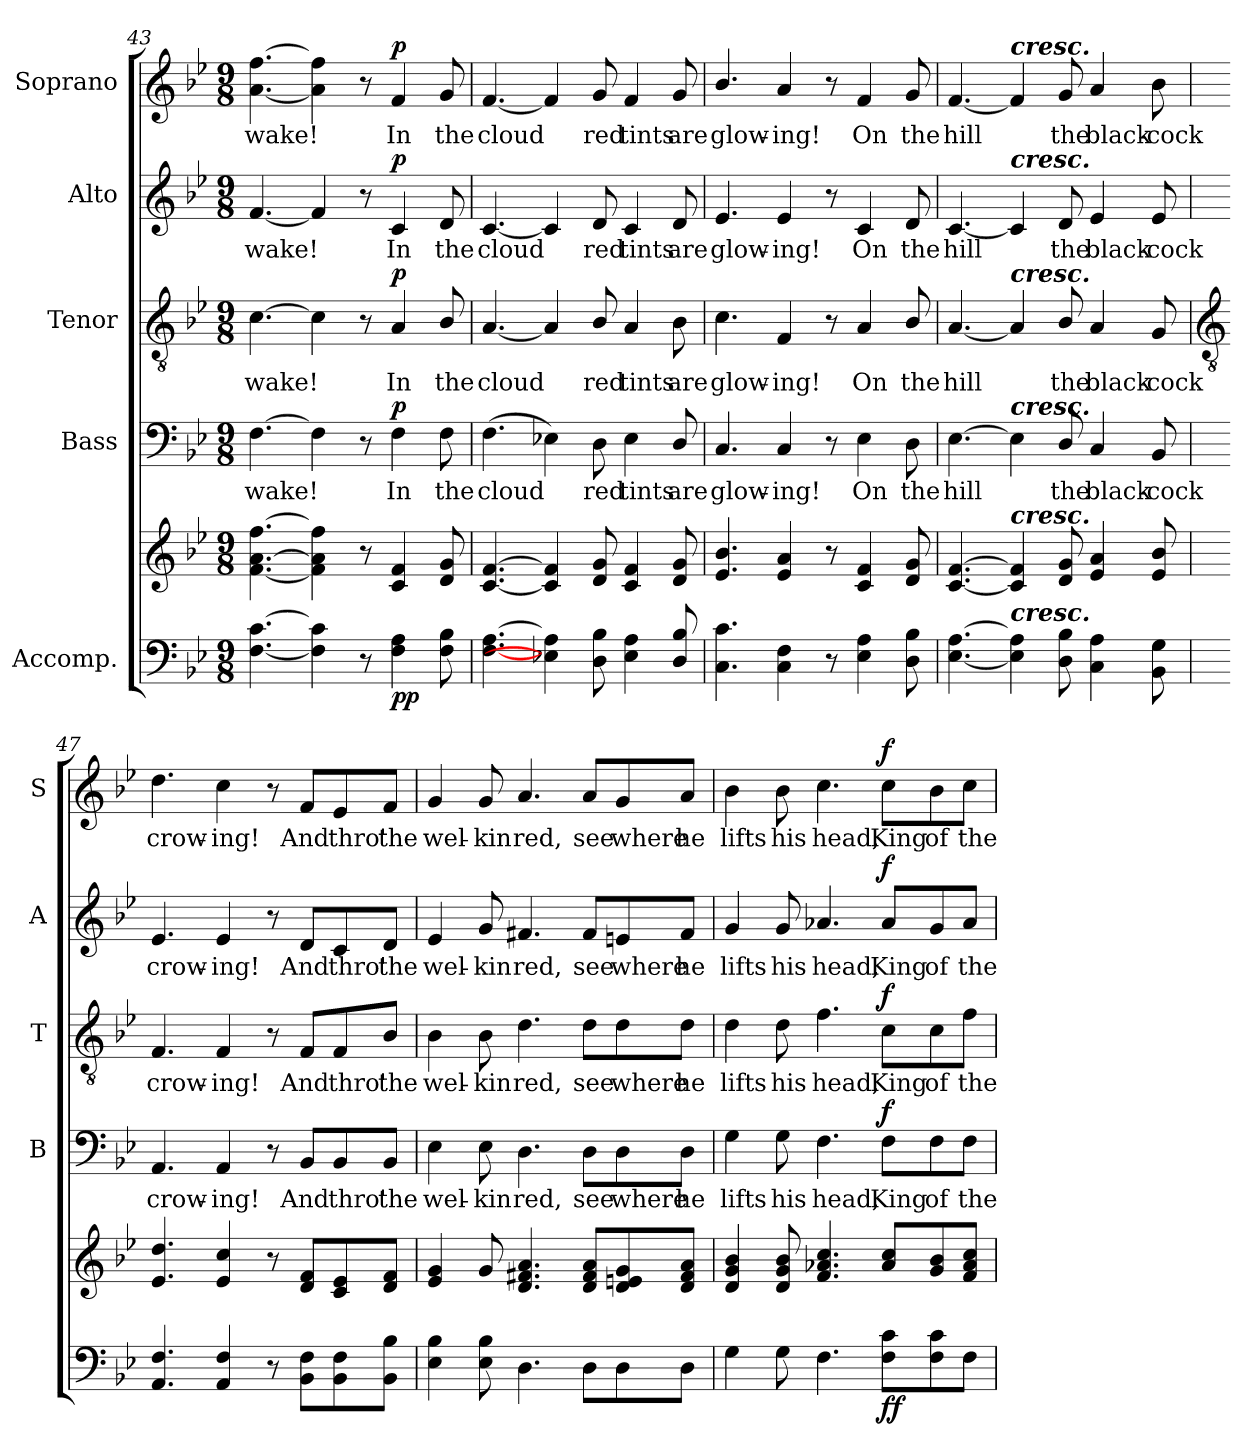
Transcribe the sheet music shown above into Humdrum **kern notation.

**kern	**kern	**dynam	**kern	**text	**dynam	**kern	**text	**dynam	**kern	**text	**dynam	**kern	**text	**dynam
*part5	*part5	*part5	*part4	*part4	*part4	*part3	*part3	*part3	*part2	*part2	*part2	*part1	*part1	*part1
*staff6	*staff5	*staff5/6	*staff4	*staff4	*staff4	*staff3	*staff3	*staff3	*staff2	*staff2	*staff2	*staff1	*staff1	*staff1
*I"Accomp.	*	*	*I"Bass	*	*	*I"Tenor	*	*	*I"Alto	*	*	*I"Soprano	*	*
*	*	*	*I'B	*	*	*I'T	*	*	*I'A	*	*	*I'S	*	*
!!LO:LB:g=z
*clefF4	*clefG2	*	*clefF4	*	*	*clefGv2	*	*	*clefG2	*	*	*clefG2	*	*
*k[b-e-]	*k[b-e-]	*	*k[b-e-]	*	*	*k[b-e-]	*	*	*k[b-e-]	*	*	*k[b-e-]	*	*
*B-:	*B-:	*	*B-:	*	*	*B-:	*	*	*B-:	*	*	*B-:	*	*
*M9/8	*M9/8	*	*M9/8	*	*	*M9/8	*	*	*M9/8	*	*	*M9/8	*	*
=43	=43	=43	=43	=43	=43	=43	=43	=43	=43	=43	=43	=43	=43	=43
!	!	!	!	!LO:LY:b	!	!	!LO:LY:b	!	!	!LO:LY:b	!	!	!LO:LY:b	!
[4.F [4.c	[4.f [4.a [4.ff	.	[4.F	-wake!	.	[4.c	-wake!	.	[4.f	wake!	.	[4.a [4.ff	-wake!	.
4F] 4c]	4f] 4a] 4ff]	.	4F]	.	.	4c]	.	.	4f]	.	.	4a] 4ff]	.	.
8r	8r	.	8r	.	.	8r	.	.	8r	.	.	8r	.	.
!	!	!LO:DY:b=2	!	!LO:LY:b	!	!	!LO:LY:b	!	!	!LO:LY:b	!	!	!LO:LY:b	!
!	!	!LO:DY:n=1:b	!	!	!LO:DY:b	!	!	!LO:DY:b	!	!	!LO:DY:b	!	!	!LO:DY:b
4F 4A	4c 4f	p p	4F	In	p	4A	In	p	4c	In	p	4f	In	p
!	!	!	!	!LO:LY:b	!	!	!LO:LY:b	!	!	!LO:LY:b	!	!	!LO:LY:b	!
8F 8B-	8d 8g	.	8F	the	.	8B-/	the	.	8d	the	.	8g	the	.
=44	=44	=44	=44	=44	=44	=44	=44	=44	=44	=44	=44	=44	=44	=44
!	!	!	!	!LO:LY:b	!	!	!LO:LY:b	!	!	!LO:LY:b	!	!	!LO:LY:b	!
[4.F [4.A	[4.c [4.f	.	(>4.F	cloud	.	[4.A	cloud	.	[4.c	cloud	.	[4.f	cloud	.
4E-X] 4A]	4c] 4f]	.	4E-X)	.	.	4A]	.	.	4c]	.	.	4f]	.	.
!	!	!	!	!LO:LY:b	!	!	!LO:LY:b	!	!	!LO:LY:b	!	!	!LO:LY:b	!
8D 8B-	8d 8g	.	8D	red	.	8B-/	red	.	8d	red	.	8g	red	.
!	!	!	!	!LO:LY:b	!	!	!LO:LY:b	!	!	!LO:LY:b	!	!	!LO:LY:b	!
4E- 4A	4c 4f	.	4E-	tints	.	4A	tints	.	4c	tints	.	4f	tints	.
!	!	!	!	!LO:LY:b	!	!	!LO:LY:b	!	!	!LO:LY:b	!	!	!LO:LY:b	!
8D/ 8B-/	8d 8g	.	8D/	are	.	8B-	are	.	8d	are	.	8g	are	.
=45	=45	=45	=45	=45	=45	=45	=45	=45	=45	=45	=45	=45	=45	=45
!	!	!	!	!LO:LY:b	!	!	!LO:LY:b	!	!	!LO:LY:b	!	!	!LO:LY:b	!
4.C 4.c	4.e-/ 4.b-/	.	4.C	glow-	.	4.c\	glow-	.	4.e-/	glow-	.	4.b-/	glow-	.
!	!	!	!	!LO:LY:b	!	!	!LO:LY:b	!	!	!LO:LY:b	!	!	!LO:LY:b	!
4C 4F	4e- 4a	.	4C	-ing!	.	4F	-ing!	.	4e-	-ing!	.	4a	-ing!	.
8r	8r	.	8r	.	.	8r	.	.	8r	.	.	8r	.	.
!	!	!	!	!LO:LY:b	!	!	!LO:LY:b	!	!	!LO:LY:b	!	!	!LO:LY:b	!
4E- 4A	4c 4f	.	4E-	On	.	4A	On	.	4c	On	.	4f	On	.
!	!	!	!	!LO:LY:b	!	!	!LO:LY:b	!	!	!LO:LY:b	!	!	!LO:LY:b	!
8D 8B-	8d 8g	.	8D	the	.	8B-/	the	.	8d	the	.	8g	the	.
=46	=46	=46	=46	=46	=46	=46	=46	=46	=46	=46	=46	=46	=46	=46
!	!	!	!	!LO:LY:b	!	!	!LO:LY:b	!	!	!LO:LY:b	!	!	!LO:LY:b	!
[4.E- [4.A	[4.c [4.f	.	[4.E-	hill	.	[4.A	hill	.	[4.c	hill	.	[4.f	hill	.
!	!	!	!	!	!	!	!	!	!	!	!	!LO:TX:a:Bi:t=cresc.	!	!
!	!	!	!	!	!	!	!	!	!LO:TX:a:Bi:t=cresc.	!	!	!	!	!
!	!	!	!	!	!	!LO:TX:a:Bi:t=cresc.	!	!	!	!	!	!	!	!
!	!	!	!LO:TX:a:Bi:t=cresc.	!	!	!	!	!	!	!	!	!	!	!
!	!LO:TX:a:Bi:t=cresc.	!	!	!	!	!	!	!	!	!	!	!	!	!
!LO:TX:a:Bi:t=cresc.	!	!	!	!	!	!	!	!	!	!	!	!	!	!
4E-] 4A]	4c] 4f]	.	4E-]	.	.	4A]	.	.	4c]	.	.	4f]	.	.
!	!	!	!	!LO:LY:b	!	!	!LO:LY:b	!	!	!LO:LY:b	!	!	!LO:LY:b	!
8D\ 8B-\	8d 8g	.	8D/	the	.	8B-/	the	.	8d	the	.	8g	the	.
!	!	!	!	!LO:LY:b	!	!	!LO:LY:b	!	!	!LO:LY:b	!	!	!LO:LY:b	!
4C 4A	4e- 4a	.	4C	black-	.	4A	black-	.	4e-	black-	.	4a	black-	.
!	!	!	!	!LO:LY:b	!	!	!LO:LY:b	!	!	!LO:LY:b	!	!	!LO:LY:b	!
8BB- 8G	8e- 8b-	.	8BB-	-cock	.	8G	-cock	.	8e-	-cock	.	8b-	-cock	.
!!LO:LB:g=z
=47	=47	=47	=47	=47	=47	=47	=47	=47	=47	=47	=47	=47	=47	=47
*	*	*	*	*	*	*clefGv2	*	*	*	*	*	*	*	*
!	!	!	!	!LO:LY:b	!	!	!LO:LY:b	!	!	!LO:LY:b	!	!	!LO:LY:b	!
4.AA 4.F	4.e- 4.dd	.	4.AA	crow-	.	4.F	crow-	.	4.e-	crow-	.	4.dd	crow-	.
!	!	!	!	!LO:LY:b	!	!	!LO:LY:b	!	!	!LO:LY:b	!	!	!LO:LY:b	!
4AA 4F	4e- 4cc	.	4AA	-ing!	.	4F	-ing!	.	4e-	-ing!	.	4cc	-ing!	.
8r	8r	.	8r	.	.	8r	.	.	8r	.	.	8r	.	.
!	!	!	!	!LO:LY:b	!	!	!LO:LY:b	!	!	!LO:LY:b	!	!	!LO:LY:b	!
8BB- 8FL	8d 8fL	.	8BB-/L	And	.	8F/L	And	.	8d/L	And	.	8f/L	And	.
!	!	!	!	!LO:LY:b	!	!	!LO:LY:b	!	!	!LO:LY:b	!	!	!LO:LY:b	!
8BB- 8F	8c 8e-	.	8BB-/	thro'	.	8F/	thro'	.	8c/	thro'	.	8e-/	thro'	.
!	!	!	!	!LO:LY:b	!	!	!LO:LY:b	!	!	!LO:LY:b	!	!	!LO:LY:b	!
8BB- 8B-J	8d 8fJ	.	8BB-/J	the	.	8B-/J	the	.	8d/J	the	.	8f/J	the	.
=48	=48	=48	=48	=48	=48	=48	=48	=48	=48	=48	=48	=48	=48	=48
!	!	!	!	!LO:LY:b	!	!	!LO:LY:b	!	!	!LO:LY:b	!	!	!LO:LY:b	!
4E- 4B-	4e- 4g	.	4E-	wel-	.	4B-	wel-	.	4e-	wel-	.	4g	wel-	.
!	!	!	!	!LO:LY:b	!	!	!LO:LY:b	!	!	!LO:LY:b	!	!	!LO:LY:b	!
8E- 8B-	8g	.	8E-	-kin	.	8B-	-kin	.	8g	-kin	.	8g	-kin	.
!	!	!	!	!LO:LY:b	!	!	!LO:LY:b	!	!	!LO:LY:b	!	!	!LO:LY:b	!
4.D	4.d 4.f#X 4.a	.	4.D	red,	.	4.d	red,	.	4.f#X	red,	.	4.a	red,	.
!	!	!	!	!LO:LY:b	!	!	!LO:LY:b	!	!	!LO:LY:b	!	!	!LO:LY:b	!
8DL	8d 8f# 8aL	.	8D\L	see	.	8d\L	see	.	8f#/L	see	.	8a/L	see	.
!	!	!	!	!LO:LY:b	!	!	!LO:LY:b	!	!	!LO:LY:b	!	!	!LO:LY:b	!
8D	8d 8en 8g	.	8D\	where	.	8d\	where	.	8en/	where	.	8g/	where	.
!	!	!	!	!LO:LY:b	!	!	!LO:LY:b	!	!	!LO:LY:b	!	!	!LO:LY:b	!
8DJ	8d 8f# 8aJ	.	8D\J	he	.	8d\J	he	.	8f#/J	he	.	8a/J	he	.
=49	=49	=49	=49	=49	=49	=49	=49	=49	=49	=49	=49	=49	=49	=49
!	!	!	!	!LO:LY:b	!	!	!LO:LY:b	!	!	!LO:LY:b	!	!	!LO:LY:b	!
4G	4d 4g 4b-	.	4G	lifts	.	4d	lifts	.	4g	lifts	.	4b-	lifts	.
!	!	!	!	!LO:LY:b	!	!	!LO:LY:b	!	!	!LO:LY:b	!	!	!LO:LY:b	!
8G	8d 8g 8b-	.	8G	his	.	8d	his	.	8g	his	.	8b-	his	.
!	!	!	!	!LO:LY:b	!	!	!LO:LY:b	!	!	!LO:LY:b	!	!	!LO:LY:b	!
4.F	4.f 4.a-X 4.cc	.	4.F	head,	.	4.f	head,	.	4.a-X	head,	.	4.cc	head,	.
!	!	!LO:DY:b=2	!	!LO:LY:b	!	!	!LO:LY:b	!	!	!LO:LY:b	!	!	!LO:LY:b	!
!	!	!LO:DY:n=1:b	!	!	!LO:DY:b	!	!	!LO:DY:b	!	!	!LO:DY:b	!	!	!LO:DY:b
8F 8cL	8a- 8ccL	f f	8F\L	King	f	8c\L	King	f	8a-/L	King	f	8cc\L	King	f
!	!	!	!	!LO:LY:b	!	!	!LO:LY:b	!	!	!LO:LY:b	!	!	!LO:LY:b	!
8F 8c	8g 8b-	.	8F\	of	.	8c\	of	.	8g/	of	.	8b-\	of	.
!	!	!	!	!LO:LY:b	!	!	!LO:LY:b	!	!	!LO:LY:b	!	!	!LO:LY:b	!
8FJ	8f 8a- 8ccJ	.	8F\J	the	.	8f\J	the	.	8a-/J	the	.	8cc\J	the	.
=	=	=	=	=	=	=	=	=	=	=	=	=	=	=
*-	*-	*-	*-	*-	*-	*-	*-	*-	*-	*-	*-	*-	*-	*-
